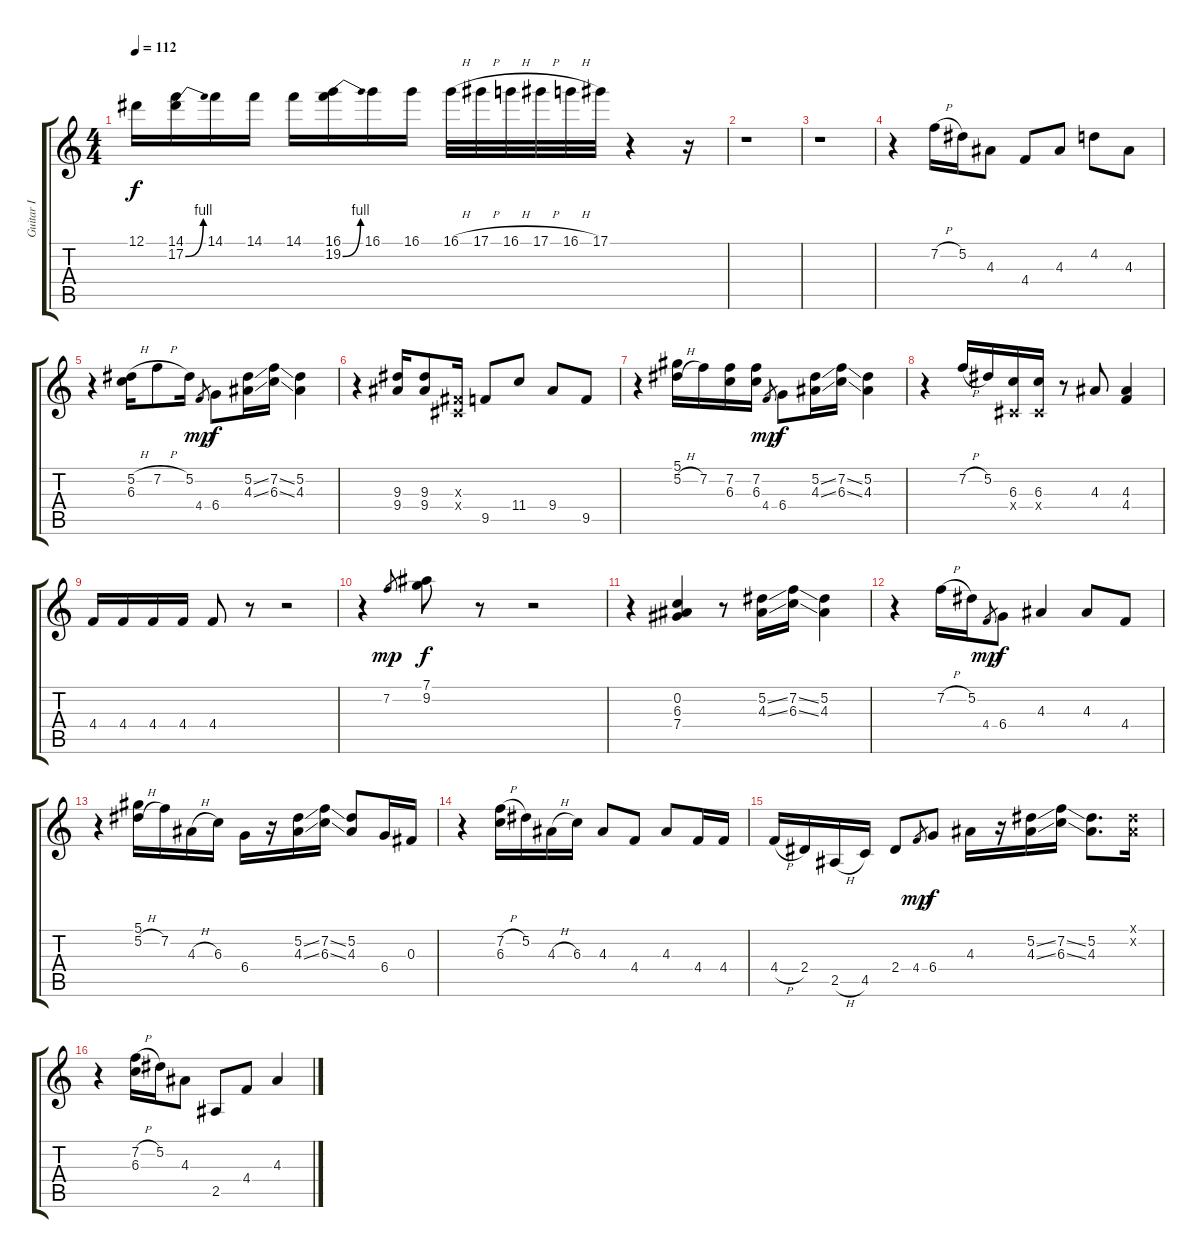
\track ("Guitar I" "Guitar I") {instrument overdrivenguitar}
\staff {score tabs}
\tuning (Eb4 Bb3 Gb3 Db3 Ab2 Eb2) {hide}
\ts (4 4)
\tempo 112
\clef g2
\ks c
12.1.16{dy f} (14.1 17.2{be (bend 0 0 60 4)}).16 14.1.16 14.1.16 14.1.16 (16.1 19.2{be (bend 0 0 60 4)}).16 16.1.16 16.1.16 16.1{h}.32 17.1{h}.32 16.1{h}.32 17.1{h}.32 16.1{h}.32 17.1.32 r.4 r.16 |
r.1 |
r.1 |
r.4 7.2{h}.16 5.2.16 4.3.8 4.4.8 4.3.8 4.2.8 4.3.8 |
r.4 (5.2{h} 6.3).16 7.2{h}.8 5.2.16 4.4.8{gr dy mp} 6.4.8{dy f} (5.2{ss} 4.3{ss}).16 (7.2{ss} 6.3{ss}).16 (5.2 4.3).4 |
r.4 (9.3 9.4).16 (9.3 9.4).8 (0.3{x} 0.4{x}).16 9.5.8 11.4.8 9.4.8 9.5.8 |
r.4 (5.1 5.2{h}).16 7.2.16 (7.2 6.3).16 (7.2 6.3).16 4.4.8{gr dy mp} 6.4.8{dy f} (5.2{ss} 4.3{ss}).16 (7.2{ss} 6.3{ss}).16 (5.2 4.3).4 |
r.4 7.2{h}.16 5.2.16 (6.3 0.4{x}).16 (6.3 0.4{x}).16 r.8 4.3.8 (4.3 4.4).4 |
4.4.16 4.4.16 4.4.16 4.4.16 4.4.8 r.8 r.2 |
r.4 7.2.8{gr dy mp} (7.1 9.2).8{dy f} r.8 r.2 |
r.4 (0.2 6.3 7.4).4 r.8 (5.2{ss} 4.3{ss}).16 (7.2{ss} 6.3{ss}).16 (5.2 4.3).4 |
r.4 7.2{h}.16 5.2.16 4.4.8{gr dy mp} 6.4.8{dy f} 4.3.4 4.3.8 4.4.8 |
r.4 (5.1 5.2{h}).16 7.2.16 4.3{h}.16 6.3.16 6.4.16 r.16 (5.2{ss} 4.3{ss}).16 (7.2{ss} 6.3{ss}).16 (5.2 4.3).8 6.4.16 0.3.16 |
r.4 (7.2{h} 6.3).16 5.2.16 4.3{h}.16 6.3.16 4.3.8 4.4.8 4.3.8 4.4.16 4.4.16 |
4.4{h}.16 2.4.16 2.5{h}.16 4.5.16 2.4.8 4.4.8{gr dy mp} 6.4.8{dy f} 4.3.16 r.16 (5.2{ss} 4.3{ss}).16 (7.2{ss} 6.3{ss}).16 (5.2 4.3).8{d} (0.1{x} 0.2{x}).16 |
r.4 (7.2{h} 6.3).16 5.2.16 4.3.8 2.5.8 4.4.8 4.3.4
